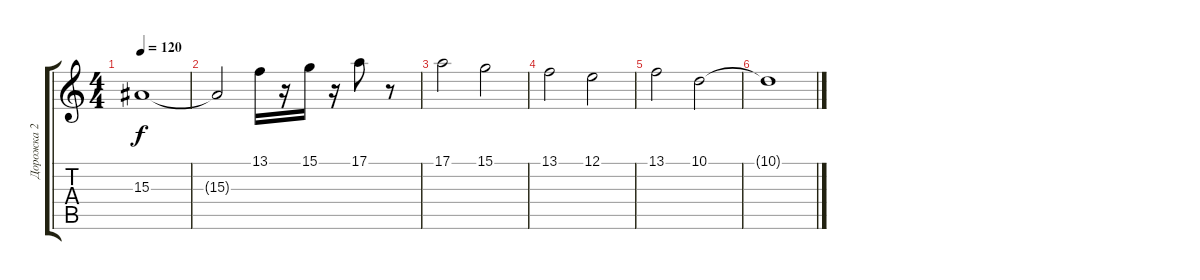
\track ("Дорожка 2" "Дорожка 2") {instrument stringensemble1}
\staff {score tabs}
\tuning (E4 B3 G3 D3 A2 E2) {hide}
\ts (4 4)
\tempo 120
\clef g2
\ks c
15.3.1{dy f} |
15.3{t}.2 13.1.16 r.16 15.1.16 r.16 17.1.8 r.8 |
17.1.2 15.1.2 |
13.1.2 12.1.2 |
13.1.2 10.1.2 |
10.1{t}.1
